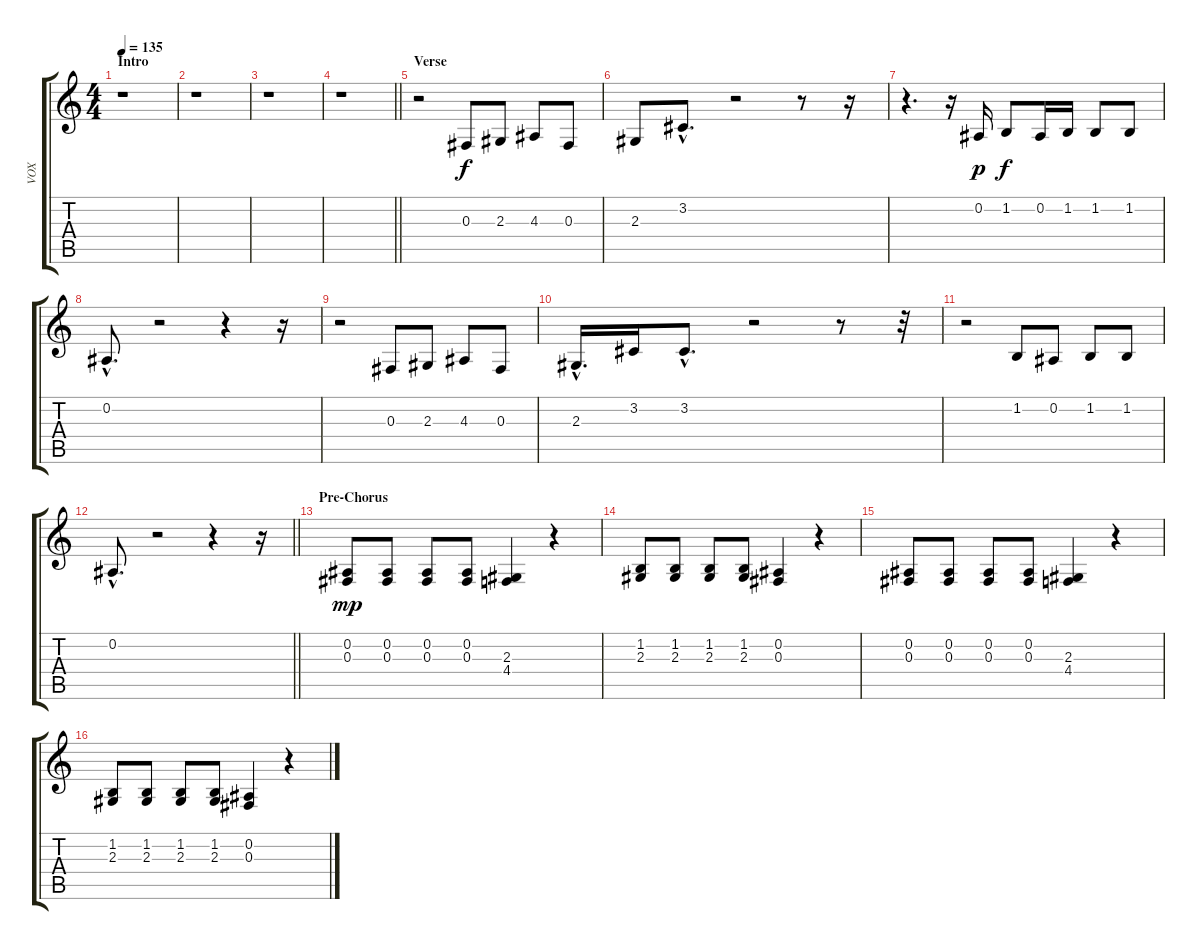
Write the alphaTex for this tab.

\track ("VOX" "VOX") {instrument sopranosax}
\staff {score tabs}
\tuning (Eb4 Bb3 Gb3 Db3 Ab2 Eb2) {hide}
\ts (4 4)
\section ("" "Intro")
\tempo 135
\clef g2
\ks c
r.1{dy f instrument sopranosax} |
r.1 |
r.1 |
\barLineRight lightlight
r.1 |
\section ("" "Verse")
r.2 0.3.8 2.3.8 4.3.8 0.3.8 |
2.3.8 3.2{hac}.8{d} r.2 r.8 r.16 |
r.4{d} r.16 0.2.16{dy p} 1.2.8{dy f} 0.2.16 1.2.16 1.2.8 1.2.8 |
0.2{hac}.8{d} r.2 r.4 r.16 |
r.2 0.3.8 2.3.8 4.3.8 0.3.8 |
2.3{hac}.16{d} 3.2.16 3.2{hac}.8{d} r.2 r.8 r.32 |
r.2 1.2.8 0.2.8 1.2.8 1.2.8 |
\barLineRight lightlight
0.2{hac}.8{d} r.2 r.4 r.16 |
\section ("" "Pre-Chorus")
(0.2 0.3).8{dy mp} (0.2 0.3).8 (0.2 0.3).8 (0.2 0.3).8 (2.3 4.4).4 r.4 |
(1.2 2.3).8 (1.2 2.3).8 (1.2 2.3).8 (1.2 2.3).8 (0.2 0.3).4 r.4 |
(0.2 0.3).8 (0.2 0.3).8 (0.2 0.3).8 (0.2 0.3).8 (2.3 4.4).4 r.4 |
(1.2 2.3).8 (1.2 2.3).8 (1.2 2.3).8 (1.2 2.3).8 (0.2 0.3).4 r.4
